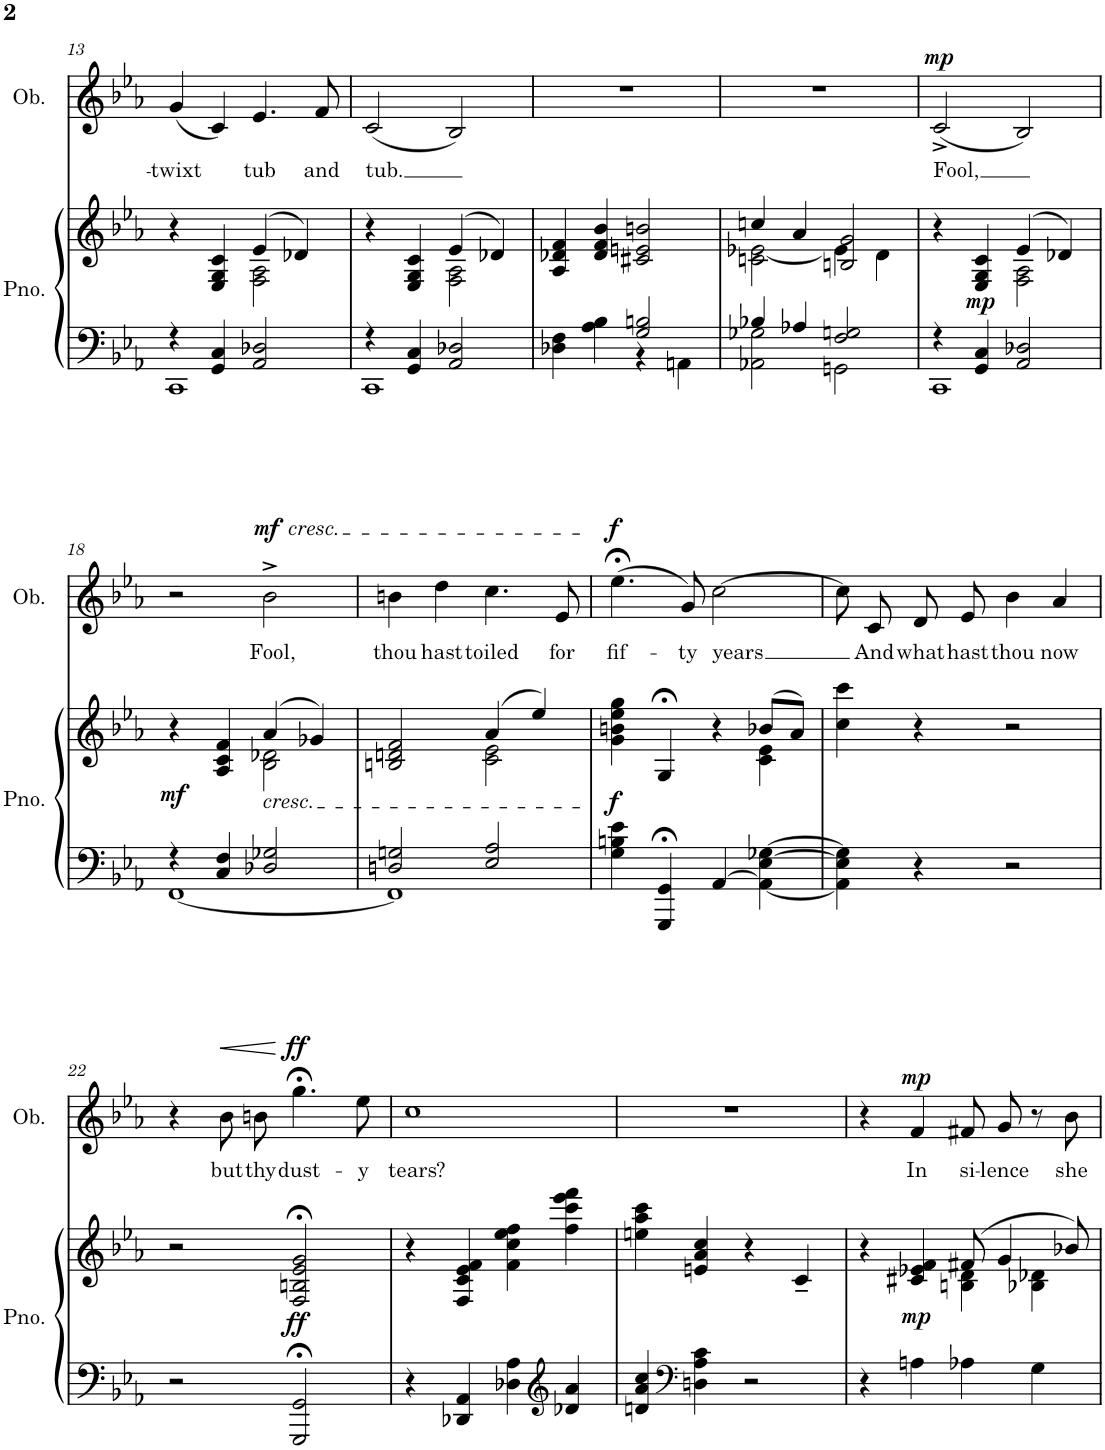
**kern	**kern	**dynam	**kern	**text	**dynam
*part2	*part2	*part2	*part1	*part1	*part1
*staff3	*staff2	*staff2/3	*staff1	*staff1	*staff1
*I"Piano	*	*	*I"Oboe	*	*
*I'Pno.	*	*	*I'Ob.	*	*
!!LO:PB:g=z
*clefF4	*clefG2	*	*clefG2	*	*
*k[b-e-a-]	*k[b-e-a-]	*	*k[b-e-a-]	*	*
*M4/4	*M4/4	*	*M4/4	*	*
=13	=13	=13	=13	=13	=13
*^	*^	*	*	*	*
!	!	!	!	!	!	!LO:LY:b	!
4r	1CC	4r	2ryy	.	(4g/	-twixt	.
4GG/ 4C/	.	4E-/ 4G/ 4c/	.	.	4c/)	.	.
!	!	!	!	!	!	!LO:LY:b	!
2AA-/ 2D-X/	.	(4e-/	2F\ 2A-\	.	4.e-/	tub	.
.	.	4d-X/)	.	.	.	.	.
!	!	!	!	!	!	!LO:LY:b	!
.	.	.	.	.	8f/	and	.
=14	=14	=14	=14	=14	=14	=14	=14
!	!	!	!	!	!	!LO:LY:b	!
4r	1CC	4r	2ryy	.	(2c/	tub.	.
4GG/ 4C/	.	4E-/ 4G/ 4c/	.	.	.	.	.
2AA-/ 2D-X/	.	(4e-/	2F\ 2A-\	.	2B-/)	.	.
.	.	4d-X/)	.	.	.	.	.
*	*	*v	*v	*	*	*	*
=15	=15	=15	=15	=15	=15	=15
4D-X\ 4F\	2ryy	4A-/ 4d-X/ 4f/	.	1r	.	.
4A-\ 4B-\	.	4d-/ 4f/ 4b-/	.	.	.	.
2G/ 2Bn/	4r	2c#X/ 2en/ 2bn/	.	.	.	.
.	4AAn\	.	.	.	.	.
=16	=16	=16	=16	=16	=16	=16
*	*	*^	*	*	*	*
4B-X/	2AA-X\ 2G-X\	4ccn/	2cn\ [2e-X\	.	1r	.	.
4A-X/	.	4a-/	.	.	.	.	.
2F/ 2Gn/	2GGn\	2Bn/ 2g/	4e-\]	.	.	.	.
.	.	.	4d\	.	.	.	.
=17	=17	=17	=17	=17	=17	=17	=17
!	!	!	!	!	!	!LO:LY:b	!LO:DY:a
4r	1CC	4r	2ryy	.	(2c^/	Fool,	mp
!	!	!	!	!LO:DY:b	!	!	!
4GG/ 4C/	.	4E-/ 4G/ 4c/	.	mp	.	.	.
2AA-/ 2D-X/	.	(4e-/	2F\ 2A-\	.	2B-/)	.	.
.	.	4d-X/)	.	.	.	.	.
!!LO:LB:g=z
=18	=18	=18	=18	=18	=18	=18	=18
!	!	!	!	!LO:DY:b	!	!	!
4r	[1FF	4r	2ryy	mf	2r	.	.
4C/ 4F/	.	4A-/ 4c/ 4f/	.	.	.	.	.
!	!	!	!	!	!LO:TX:a:i:t=cresc.	!	!
!	!	!LO:TX:b:i:t=cresc.	!	!	!	!	!
!	!	!	!	!	!	!LO:LY:b	!LO:DY:a
2D-X/ 2G-X/	.	(4a-/	2B-\ 2d-X\	.	2b-^\	Fool,	mf
.	.	4g-X/)	.	.	.	.	.
=19	=19	=19	=19	=19	=19	=19	=19
!	!	!	!	!	!	!LO:LY:b	!
2Dn/ 2Gn/	1FF]	2Bn/ 2dn/ 2f/	2ryy	.	4bn\	thou	.
!	!	!	!	!	!	!LO:LY:b	!
.	.	.	.	.	4dd\	hast	.
!	!	!	!	!	!	!LO:LY:b	!
2E-/ 2A-/	.	(4a-/	2c\ 2e-\	.	4.cc\	toiled	.
.	.	4ee-/)	.	.	.	.	.
!	!	!	!	!	!	!LO:LY:b	!
.	.	.	.	.	8e-/	for	.
*v	*v	*	*	*	*	*	*
=20	=20	=20	=20	=20	=20	=20
!	!	!	!LO:DY:b	!	!LO:LY:b	!LO:DY:a
4G\ 4Bn\ 4e-\	4g\ 4bn\ 4ee-\ 4gg\	2.ryy	f	(4.ee-;<\	fif-	f
4GGG/;< 4GG/;<	4G;</	.	.	.	.	.
!	!	!	!	!	!LO:LY:b	!
.	.	.	.	8g/)	-ty	.
!	!	!	!	!	!LO:LY:b	!
[4AA-/	4r	.	.	[2cc\	years	.
4AA-\_ [4E-\ [4G-X\	(8b-X/L	4c\ 4e-\	.	.	.	.
.	8a-/J)	.	.	.	.	.
*	*v	*v	*	*	*	*
=21	=21	=21	=21	=21	=21
4AA-\] 4E-\] 4G-\]	4cc\ 4ccc\	.	8cc/L]	.	.
!	!	!	!	!LO:LY:b	!
.	.	.	8c/J	And	.
!	!	!	!	!LO:LY:b	!
4r	4r	.	8d/L	what	.
!	!	!	!	!LO:LY:b	!
.	.	.	8e-/J	hast	.
!	!	!	!	!LO:LY:b	!
2r	2r	.	4b-\	thou	.
!	!	!	!	!LO:LY:b	!
.	.	.	4a-/	now	.
!!LO:LB:g=z
=22	=22	=22	=22	=22	=22
2r	2r	.	4r	.	.
!	!	!	!	!LO:LY:b	!LO:HP:b
.	.	.	8b-\L	but	<
!	!	!	!	!LO:LY:b	!
.	.	.	8bn\J	thy	.
!	!	!LO:DY:b	!	!LO:LY:b	!LO:DY:n=1:a
2GGG/;< 2GG/;<	2F/;< 2Bn/;< 2e-/;< 2g/;<	ff	4.gg;<\	dust-	[ ff
!	!	!	!	!LO:LY:b	!
.	.	.	8ee-\	-y	.
=23	=23	=23	=23	=23	=23
!	!	!	!	!LO:LY:b	!
4r	4r	.	1cc	tears?	.
4DD-X/ 4AA-/	4F/ 4c/ 4e-/ 4f/	.	.	.	.
4D-X\ 4A-\	4f\ 4cc\ 4ee-\ 4ff\	.	.	.	.
*clefG2	*	*	*	*	*
4d-X/ 4a-/	4ff\ 4ccc\ 4eee-\ 4fff\	.	.	.	.
=24	=24	=24	=24	=24	=24
4dn/ 4a-/ 4cc/	4een\ 4aa-\ 4ccc\	.	1r	.	.
*clefF4	*	*	*	*	*
4Dn\ 4A-\ 4c\	4en/ 4a-/ 4cc/	.	.	.	.
2r	4r	.	.	.	.
.	4c~/	.	.	.	.
=25	=25	=25	=25	=25	=25
*	*^	*	*	*	*
4r	4r	2ryy	.	4r	.	.
!	!	!	!LO:DY:b	!	!LO:LY:b	!LO:DY:a
4An\	4c#X/ 4e-X/ 4f/	.	mp	4f/	In	mp
!	!	!	!	!	!LO:LY:b	!
4A-X\	(8f#X/	4Bn\ 4d\	.	8f#X/L	si-	.
!	!	!	!	!	!LO:LY:b	!
.	4g/	.	.	8g/J	-lence	.
4G\	.	4B-X\ 4d-X\	.	8r	.	.
!	!	!	!	!	!LO:LY:b	!
.	8b-X/)	.	.	8b-\	she	.
*	*v	*v	*	*	*	*
=	=	=	=	=	=
*-	*-	*-	*-	*-	*-
